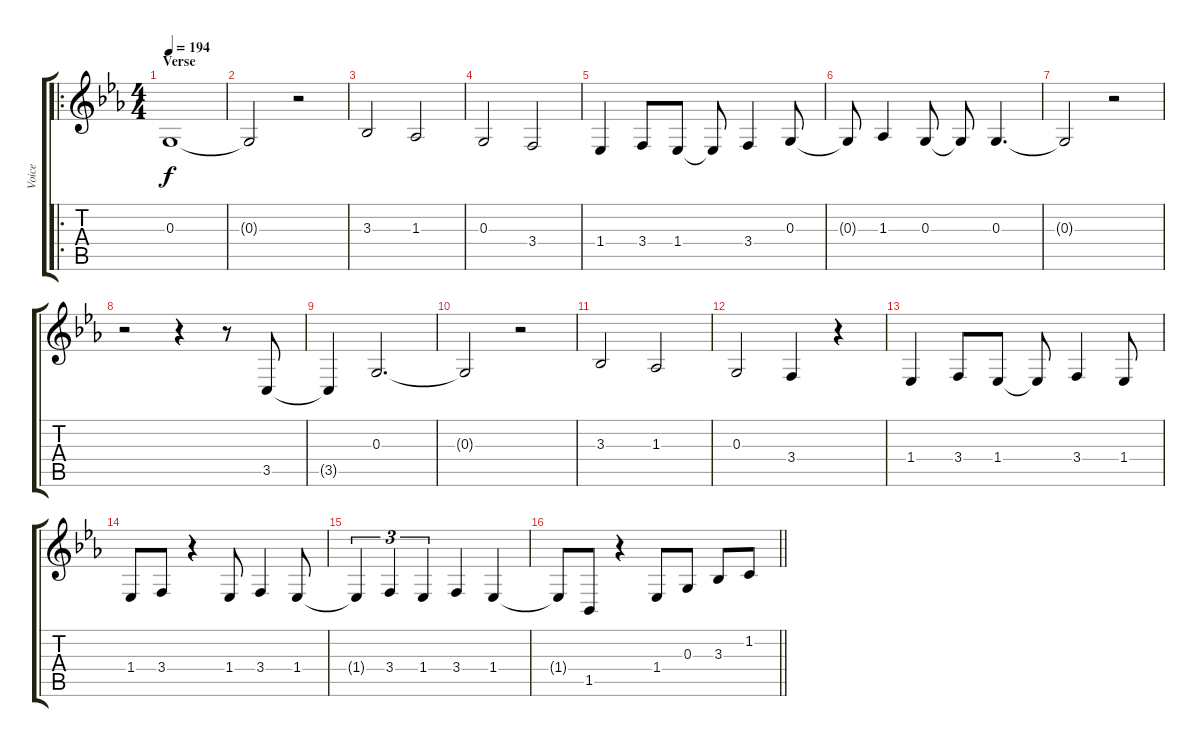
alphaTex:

\track ("Voice" "Voice") {instrument cello}
\staff {score tabs}
\tuning (E4 B3 G3 D3 A2 E2) {hide}
\ro
\ts (4 4)
\section ("" "Verse")
\tempo 194
\clef g2
\ks eb
0.3.1{dy f} |
0.3{t}.2 r.2 |
3.3.2 1.3.2 |
0.3.2 3.4.2 |
1.4.4 3.4.8 1.4.8 1.4{t}.8 3.4.4 0.3.8 |
0.3{t}.8 1.3.4 0.3.8 0.3{t}.8 0.3.4{d} |
0.3{t}.2 r.2 |
r.2 r.4 r.8 3.5.8 |
3.5{t}.4 0.3.2{d} |
0.3{t}.2 r.2 |
3.3.2 1.3.2 |
0.3.2 3.4.4 r.4 |
1.4.4 3.4.8 1.4.8 1.4{t}.8 3.4.4 1.4.8 |
1.4.8 3.4.8 r.4 1.4.8 3.4.4 1.4.8 |
1.4{t}.4{tu (3 2)} 3.4.4{tu (3 2)} 1.4.4{tu (3 2)} 3.4.4 1.4.4 |
\barLineRight lightlight
1.4{t}.8 1.5.8 r.4 1.4.8 0.3.8 3.3.8 1.2.8
